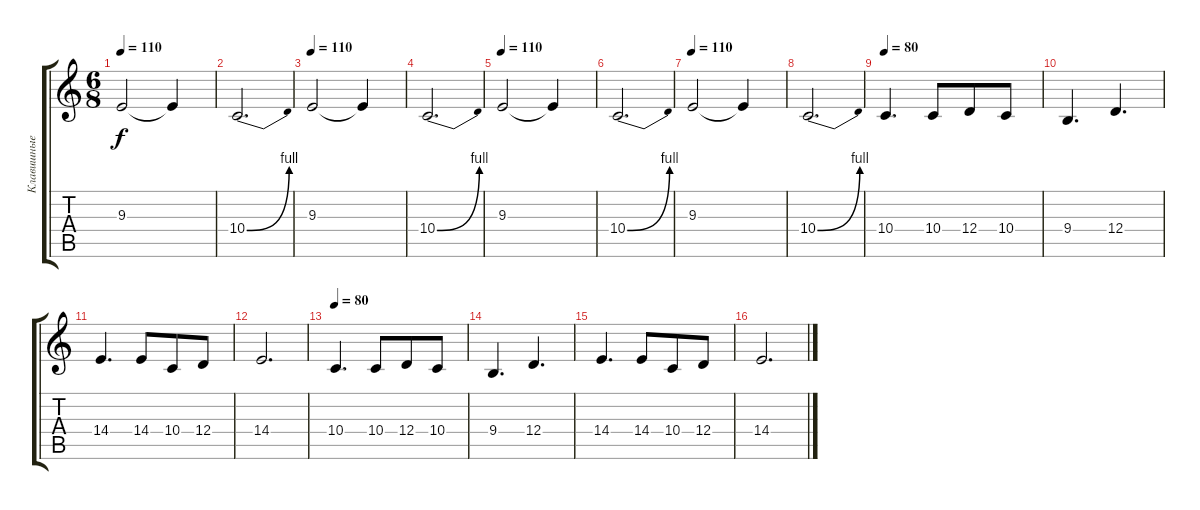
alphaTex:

\track ("Клавишные" "Клавишные") {instrument panflute}
\staff {score tabs}
\tuning (E4 B3 G3 D3 A2 E2) {hide}
\ts (6 8)
\tempo 110
\clef g2
\ks c
9.3.2{dy f} 9.3{t}.4 |
10.4{be (bend 0 0 60 4)}.2{d} |
\tempo 110
9.3.2 9.3{t}.4 |
10.4{be (bend 0 0 60 4)}.2{d} |
\tempo 110
9.3.2 9.3{t}.4 |
10.4{be (bend 0 0 60 4)}.2{d} |
\tempo 110
9.3.2 9.3{t}.4 |
10.4{be (bend 0 0 60 4)}.2{d} |
\tempo 80
10.4.4{d volume 16 instrument choiraahs} 10.4.8 12.4.8 10.4.8 |
9.4.4{d} 12.4.4{d} |
14.4.4{d} 14.4.8 10.4.8 12.4.8 |
14.4.2{d} |
\tempo 80
10.4.4{d volume 16 instrument choiraahs} 10.4.8 12.4.8 10.4.8 |
9.4.4{d} 12.4.4{d} |
14.4.4{d} 14.4.8 10.4.8 12.4.8 |
14.4.2{d}
